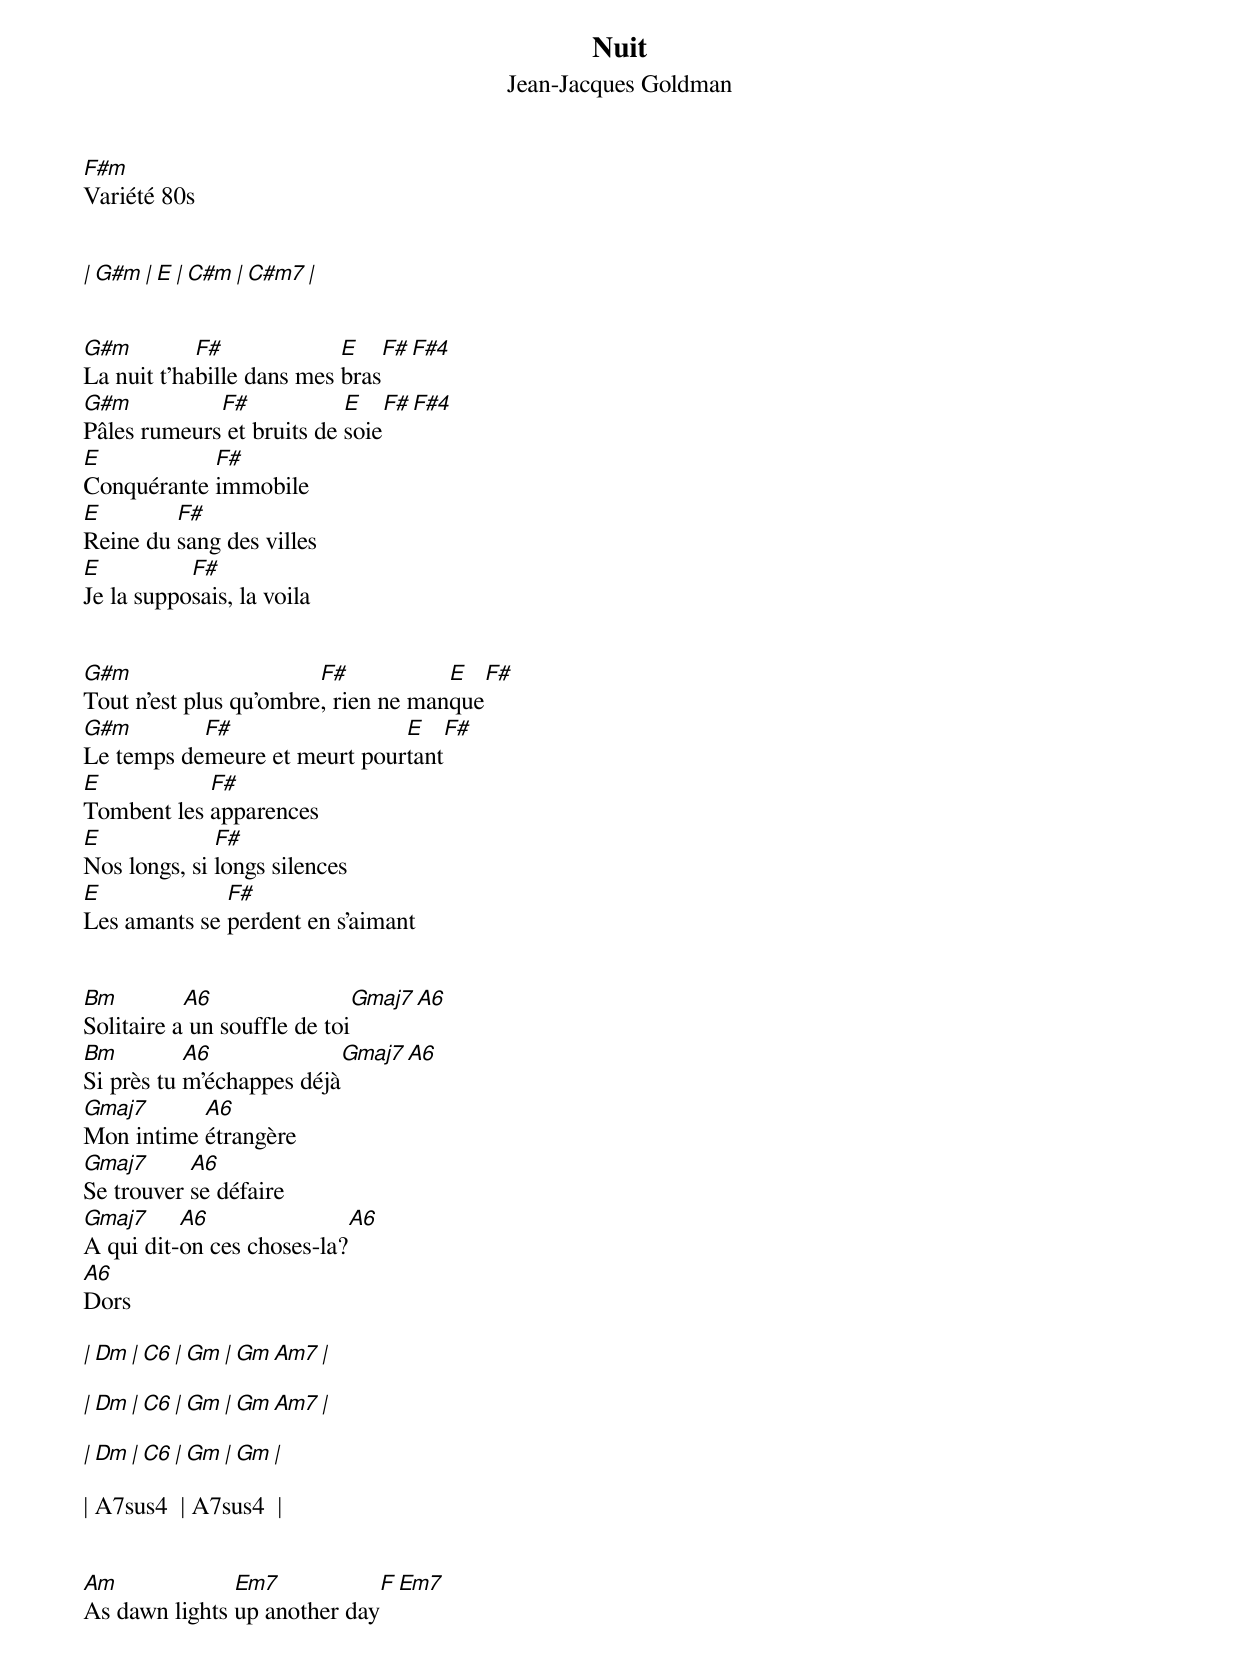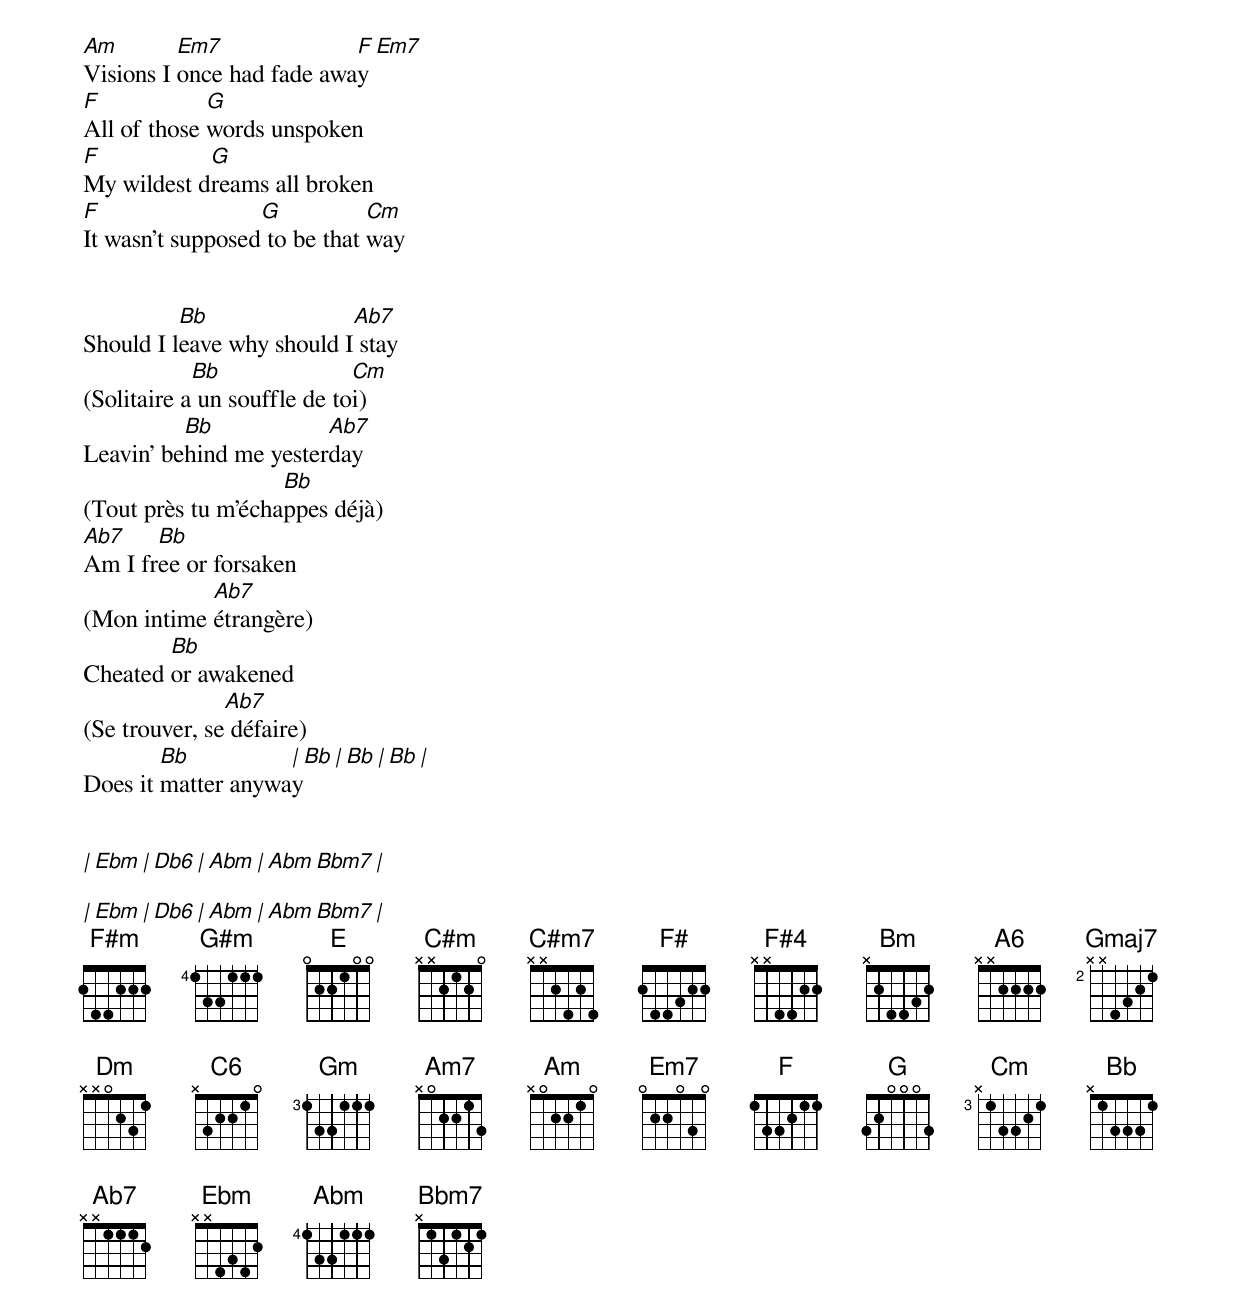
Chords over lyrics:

Nuit
Jean-Jacques Goldman
F#m
Variété 80s


| G#m    |  E    |  C#m   | C#m7   |


G#m         F#             E    F# F#4
La nuit t’habille dans mes bras
G#m          F#            E   F# F#4
Pâles rumeurs et bruits de soie
E           F#
Conquérante immobile
E        F#
Reine du sang des villes
E          F#
Je la supposais, la voila


G#m                     F#           E  F#
Tout n’est plus qu’ombre, rien ne manque
G#m        F#                 E    F#
Le temps demeure et meurt pourtant
E           F#
Tombent les apparences
E             F#
Nos longs, si longs silences
E             F#
Les amants se perdent en s’aimant


Bm         A6                Gmaj7 A6
Solitaire a un souffle de toi
Bm         A6             Gmaj7 A6
Si près tu m’échappes déjà
Gmaj7      A6
Mon intime étrangère
Gmaj7      A6
Se trouver se défaire
Gmaj7     A6               A6
A qui dit-on ces choses-la?
A6
Dors

| Dm      | C6      |  Gm      | Gm  Am7  |

| Dm      | C6      |  Gm      | Gm  Am7  |

| Dm      | C6      |  Gm      | Gm       |

| A7sus4  | A7sus4  |


Am             Em7           F Em7
As dawn lights up another day
Am        Em7              F Em7
Visions I once had fade away
F            G
All of those words unspoken
F           G
My wildest dreams all broken
F                 G           Cm
It wasn’t supposed to be that way


          Bb               Ab7
Should I leave why should I stay
            Bb               Cm
(Solitaire a un souffle de toi)
          Bb            Ab7
Leavin’ behind me yesterday
                    Bb
(Tout près tu m’échappes déjà)
Ab7    Bb
Am I free or forsaken
            Ab7
(Mon intime étrangère)
        Bb
Cheated or awakened
               Ab7
(Se trouver, se défaire)
        Bb          | Bb    | Bb    | Bb    |
Does it matter anyway


| Ebm      | Db6      | Abm      | Abm  Bbm7 |

| Ebm      | Db6      | Abm      | Abm  Bbm7 |
